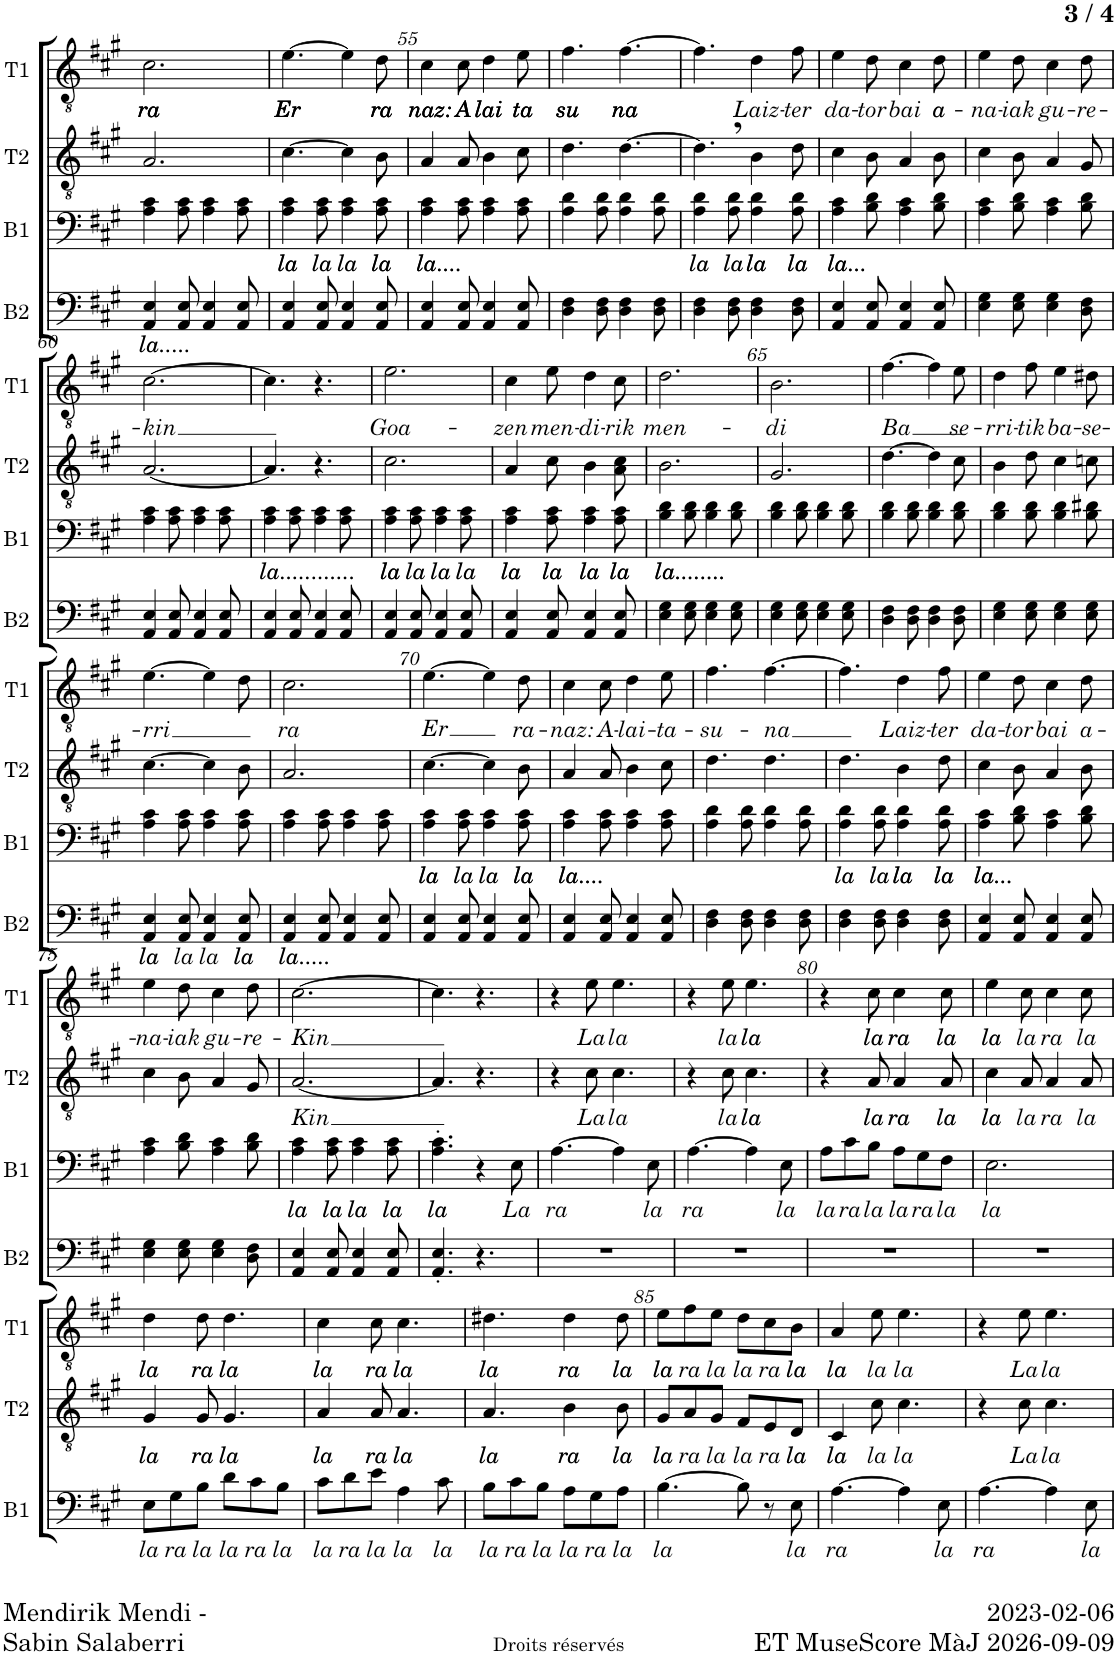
**kern	**text	**kern	**text	**kern	**text	**kern	**text
*part4	*part4	*part3	*part3	*part2	*part2	*part1	*part1
*staff4	*staff4	*staff3	*staff3	*staff2	*staff2	*staff1	*staff1
*I"Basse	*	*I"Baryton	*	*I"Ténor 2	*	*I"Ténor 1	*
*I'B2	*	*I'B1	*	*I'T2	*	*I'T1	*
!!LO:PB:g=z
*clefF4	*	*clefF4	*	*clefGv2	*	*clefGv2	*
*k[f#c#g#]	*	*k[f#c#g#]	*	*k[f#c#g#]	*	*k[f#c#g#]	*
*M6/8	*	*M6/8	*	*M6/8	*	*M6/8	*
=53	=53	=53	=53	=53	=53	=53	=53
!	!LO:LY:b	!	!	!	!	!	!LO:LY:b
4AA/ 4E/	la.....	4A\ 4c#\	.	2.A/	.	2.c#\	ra
8AA/ 8E/	.	8A\ 8c#\	.	.	.	.	.
4AA/ 4E/	.	4A\ 4c#\	.	.	.	.	.
8AA/ 8E/	.	8A\ 8c#\	.	.	.	.	.
=54	=54	=54	=54	=54	=54	=54	=54
!	!	!	!LO:LY:b	!	!	!	!LO:LY:b
4AA/ 4E/	.	4A\ 4c#\	la	[4.c#\	.	[4.e\	Er
!	!	!	!LO:LY:b	!	!	!	!
8AA/ 8E/	.	8A\ 8c#\	la	.	.	.	.
!	!	!	!LO:LY:b	!	!	!	!
4AA/ 4E/	.	4A\ 4c#\	la	4c#\]	.	4e\]	.
!	!	!	!LO:LY:b	!	!	!	!LO:LY:b
8AA/ 8E/	.	8A\ 8c#\	la	8B\	.	8d\	ra
=55	=55	=55	=55	=55	=55	=55	=55
!	!	!	!LO:LY:b	!	!	!	!LO:LY:b
4AA/ 4E/	.	4A\ 4c#\	la....	4A/	.	4c#\	naz:
!	!	!	!	!	!	!	!LO:LY:b
8AA/ 8E/	.	8A\ 8c#\	.	8A/	.	8c#\	A
!	!	!	!	!	!	!	!LO:LY:b
4AA/ 4E/	.	4A\ 4c#\	.	4B\	.	4d\	lai
!	!	!	!	!	!	!	!LO:LY:b
8AA/ 8E/	.	8A\ 8c#\	.	8c#\	.	8e\	ta
=56	=56	=56	=56	=56	=56	=56	=56
!	!	!	!	!	!	!	!LO:LY:b
4D\ 4F#\	.	4A\ 4d\	.	4.d\	.	4.f#\	su
8D\ 8F#\	.	8A\ 8d\	.	.	.	.	.
!	!	!	!	!	!	!	!LO:LY:b
4D\ 4F#\	.	4A\ 4d\	.	[4.d\	.	[4.f#\	na
8D\ 8F#\	.	8A\ 8d\	.	.	.	.	.
=57	=57	=57	=57	=57	=57	=57	=57
!	!	!	!LO:LY:b	!	!	!	!
4D\ 4F#\	.	4A\ 4d\	la	4.d,\]	.	4.f#\]	.
!	!	!	!LO:LY:b	!	!	!	!
8D\ 8F#\	.	8A\ 8d\	la	.	.	.	.
!	!	!	!LO:LY:b	!	!	!	!LO:LY:b
4D\ 4F#\	.	4A\ 4d\	la	4B\	.	4d\	Laiz-
!	!	!	!LO:LY:b	!	!	!	!LO:LY:b
8D\ 8F#\	.	8A\ 8d\	la	8d\	.	8f#\	-ter
=58	=58	=58	=58	=58	=58	=58	=58
!	!	!	!LO:LY:b	!	!	!	!LO:LY:b
4AA/ 4E/	.	4A\ 4c#\	la...	4c#\	.	4e\	da-
!	!	!	!	!	!	!	!LO:LY:b
8AA/ 8E/	.	8B\ 8d\	.	8B\	.	8d\	-tor
!	!	!	!	!	!	!	!LO:LY:b
4AA/ 4E/	.	4A\ 4c#\	.	4A/	.	4c#\	bai
!	!	!	!	!	!	!	!LO:LY:b
8AA/ 8E/	.	8B\ 8d\	.	8B\	.	8d\	a
=59	=59	=59	=59	=59	=59	=59	=59
!	!	!	!	!	!	!	!LO:LY:b
4E\ 4G#\	.	4A\ 4c#\	.	4c#\	.	4e\	-na-
!	!	!	!	!	!	!	!LO:LY:b
8E\ 8G#\	.	8B\ 8d\	.	8B\	.	8d\	-iak
!	!	!	!	!	!	!	!LO:LY:b
4E\ 4G#\	.	4A\ 4c#\	.	4A/	.	4c#\	gu-
!	!	!	!	!	!	!	!LO:LY:b
8D\ 8F#\	.	8B\ 8d\	.	8G#/	.	8d\	-re-
!!LO:LB:g=z
=60	=60	=60	=60	=60	=60	=60	=60
!	!	!	!	!	!	!	!LO:LY:b
4AA/ 4E/	.	4A\ 4c#\	.	[2.A/	.	[2.c#\	-kin
8AA/ 8E/	.	8A\ 8c#\	.	.	.	.	.
4AA/ 4E/	.	4A\ 4c#\	.	.	.	.	.
8AA/ 8E/	.	8A\ 8c#\	.	.	.	.	.
=61	=61	=61	=61	=61	=61	=61	=61
!	!	!	!LO:LY:b	!	!	!	!
4AA/ 4E/	.	4A\ 4c#\	la............	4.A/]	.	4.c#\]	.
8AA/ 8E/	.	8A\ 8c#\	.	.	.	.	.
4AA/ 4E/	.	4A\ 4c#\	.	4.r	.	4.r	.
8AA/ 8E/	.	8A\ 8c#\	.	.	.	.	.
=62	=62	=62	=62	=62	=62	=62	=62
!	!	!	!LO:LY:b	!	!	!	!LO:LY:b
4AA/ 4E/	.	4A\ 4c#\	la	2.c#\	.	2.e\	Goa-
!	!	!	!LO:LY:b	!	!	!	!
8AA/ 8E/	.	8A\ 8c#\	la	.	.	.	.
!	!	!	!LO:LY:b	!	!	!	!
4AA/ 4E/	.	4A\ 4c#\	la	.	.	.	.
!	!	!	!LO:LY:b	!	!	!	!
8AA/ 8E/	.	8A\ 8c#\	la	.	.	.	.
=63	=63	=63	=63	=63	=63	=63	=63
!	!	!	!LO:LY:b	!	!	!	!LO:LY:b
4AA/ 4E/	.	4A\ 4c#\	la	4A/	.	4c#\	-zen
!	!	!	!LO:LY:b	!	!	!	!LO:LY:b
8AA/ 8E/	.	8A\ 8c#\	la	8c#\	.	8e\	men-
!	!	!	!LO:LY:b	!	!	!	!LO:LY:b
4AA/ 4E/	.	4A\ 4c#\	la	4B\	.	4d\	-di-
!	!	!	!LO:LY:b	!	!	!	!LO:LY:b
8AA/ 8E/	.	8A\ 8c#\	la	8A\ 8c#\	.	8c#\	-rik
=64	=64	=64	=64	=64	=64	=64	=64
!	!	!	!LO:LY:b	!	!	!	!LO:LY:b
4E\ 4G#\	.	4B\ 4d\	la........	2.B\	.	2.d\	men-
8E\ 8G#\	.	8B\ 8d\	.	.	.	.	.
4E\ 4G#\	.	4B\ 4d\	.	.	.	.	.
8E\ 8G#\	.	8B\ 8d\	.	.	.	.	.
=65	=65	=65	=65	=65	=65	=65	=65
!	!	!	!	!	!	!	!LO:LY:b
4E\ 4G#\	.	4B\ 4d\	.	2.G#/	.	2.B\	-di
8E\ 8G#\	.	8B\ 8d\	.	.	.	.	.
4E\ 4G#\	.	4B\ 4d\	.	.	.	.	.
8E\ 8G#\	.	8B\ 8d\	.	.	.	.	.
=66	=66	=66	=66	=66	=66	=66	=66
!	!	!	!	!	!	!	!LO:LY:b
4D\ 4F#\	.	4B\ 4d\	.	[4.d\	.	[4.f#\	Ba
8D\ 8F#\	.	8B\ 8d\	.	.	.	.	.
4D\ 4F#\	.	4B\ 4d\	.	4d\]	.	4f#\]	.
!	!	!	!	!	!	!	!LO:LY:b
8D\ 8F#\	.	8B\ 8d\	.	8c#\	.	8e\	se-
=67	=67	=67	=67	=67	=67	=67	=67
!	!	!	!	!	!	!	!LO:LY:b
4E\ 4G#\	.	4B\ 4d\	.	4B\	.	4d\	-rri-
!	!	!	!	!	!	!	!LO:LY:b
8E\ 8G#\	.	8B\ 8d\	.	8d\	.	8f#\	-tik
!	!	!	!	!	!	!	!LO:LY:b
4E\ 4G#\	.	4B\ 4d\	.	4c#\	.	4e\	ba-
!	!	!	!	!	!	!	!LO:LY:b
8E\ 8G#\	.	8B\ 8d#X\	.	8cn\	.	8d#X\	-se-
!!LO:LB:g=z
=68	=68	=68	=68	=68	=68	=68	=68
!	!LO:LY:b	!	!	!	!	!	!LO:LY:b
4AA/ 4E/	la	4A\ 4c#\	.	[4.c#\	.	[4.e\	-rri
!	!LO:LY:b	!	!	!	!	!	!
8AA/ 8E/	la	8A\ 8c#\	.	.	.	.	.
!	!LO:LY:b	!	!	!	!	!	!
4AA/ 4E/	la	4A\ 4c#\	.	4c#\]	.	4e\]	.
!	!LO:LY:b	!	!	!	!	!	!
8AA/ 8E/	la	8A\ 8c#\	.	8B\	.	8d\	.
=69	=69	=69	=69	=69	=69	=69	=69
!	!LO:LY:b	!	!	!	!	!	!LO:LY:b
4AA/ 4E/	la.....	4A\ 4c#\	.	2.A/	.	2.c#\	ra
8AA/ 8E/	.	8A\ 8c#\	.	.	.	.	.
4AA/ 4E/	.	4A\ 4c#\	.	.	.	.	.
8AA/ 8E/	.	8A\ 8c#\	.	.	.	.	.
=70	=70	=70	=70	=70	=70	=70	=70
!	!	!	!LO:LY:b	!	!	!	!LO:LY:b
4AA/ 4E/	.	4A\ 4c#\	la	[4.c#\	.	[4.e\	Er
!	!	!	!LO:LY:b	!	!	!	!
8AA/ 8E/	.	8A\ 8c#\	la	.	.	.	.
!	!	!	!LO:LY:b	!	!	!	!
4AA/ 4E/	.	4A\ 4c#\	la	4c#\]	.	4e\]	.
!	!	!	!LO:LY:b	!	!	!	!LO:LY:b
8AA/ 8E/	.	8A\ 8c#\	la	8B\	.	8d\	ra-
=71	=71	=71	=71	=71	=71	=71	=71
!	!	!	!LO:LY:b	!	!	!	!LO:LY:b
4AA/ 4E/	.	4A\ 4c#\	la....	4A/	.	4c#\	-naz:
!	!	!	!	!	!	!	!LO:LY:b
8AA/ 8E/	.	8A\ 8c#\	.	8A/	.	8c#\	A-
!	!	!	!	!	!	!	!LO:LY:b
4AA/ 4E/	.	4A\ 4c#\	.	4B\	.	4d\	-lai-
!	!	!	!	!	!	!	!LO:LY:b
8AA/ 8E/	.	8A\ 8c#\	.	8c#\	.	8e\	-ta-
=72	=72	=72	=72	=72	=72	=72	=72
!	!	!	!	!	!	!	!LO:LY:b
4D\ 4F#\	.	4A\ 4d\	.	4.d\	.	4.f#\	-su-
8D\ 8F#\	.	8A\ 8d\	.	.	.	.	.
!	!	!	!	!	!	!	!LO:LY:b
4D\ 4F#\	.	4A\ 4d\	.	4.d\	.	[4.f#\	-na
8D\ 8F#\	.	8A\ 8d\	.	.	.	.	.
=73	=73	=73	=73	=73	=73	=73	=73
!	!	!	!LO:LY:b	!	!	!	!
4D\ 4F#\	.	4A\ 4d\	la	4.d\	.	4.f#\]	.
!	!	!	!LO:LY:b	!	!	!	!
8D\ 8F#\	.	8A\ 8d\	la	.	.	.	.
!	!	!	!LO:LY:b	!	!	!	!LO:LY:b
4D\ 4F#\	.	4A\ 4d\	la	4B\	.	4d\	Laiz-
!	!	!	!LO:LY:b	!	!	!	!LO:LY:b
8D\ 8F#\	.	8A\ 8d\	la	8d\	.	8f#\	-ter
=74	=74	=74	=74	=74	=74	=74	=74
!	!	!	!LO:LY:b	!	!	!	!LO:LY:b
4AA/ 4E/	.	4A\ 4c#\	la...	4c#\	.	4e\	da-
!	!	!	!	!	!	!	!LO:LY:b
8AA/ 8E/	.	8B\ 8d\	.	8B\	.	8d\	-tor
!	!	!	!	!	!	!	!LO:LY:b
4AA/ 4E/	.	4A\ 4c#\	.	4A/	.	4c#\	bai
!	!	!	!	!	!	!	!LO:LY:b
8AA/ 8E/	.	8B\ 8d\	.	8B\	.	8d\	a-
!!LO:LB:g=z
=75	=75	=75	=75	=75	=75	=75	=75
!	!	!	!	!	!	!	!LO:LY:b
4E\ 4G#\	.	4A\ 4c#\	.	4c#\	.	4e\	-na-
!	!	!	!	!	!	!	!LO:LY:b
8E\ 8G#\	.	8B\ 8d\	.	8B\	.	8d\	-iak
!	!	!	!	!	!	!	!LO:LY:b
4E\ 4G#\	.	4A\ 4c#\	.	4A/	.	4c#\	gu-
!	!	!	!	!	!	!	!LO:LY:b
8D\ 8F#\	.	8B\ 8d\	.	8G#/	.	8d\	-re-
=76	=76	=76	=76	=76	=76	=76	=76
!	!	!	!LO:LY:b	!	!LO:LY:b	!	!LO:LY:b
4AA/ 4E/	.	4A\ 4c#\	la	[2.A/	-Kin	[2.c#\	-Kin
!	!	!	!LO:LY:b	!	!	!	!
8AA/ 8E/	.	8A\ 8c#\	la	.	.	.	.
!	!	!	!LO:LY:b	!	!	!	!
4AA/ 4E/	.	4A\ 4c#\	la	.	.	.	.
!	!	!	!LO:LY:b	!	!	!	!
8AA/ 8E/	.	8A\ 8c#\	la	.	.	.	.
=77	=77	=77	=77	=77	=77	=77	=77
!	!	!	!LO:LY:b	!	!	!	!
4.AA/' 4.E/'	.	4.A\' 4.c#\'	la	4.A/]	.	4.c#\]	.
4.r	.	4r	.	4.r	.	4.r	.
!	!	!	!LO:LY:b	!	!	!	!
.	.	8E\	La	.	.	.	.
=78	=78	=78	=78	=78	=78	=78	=78
!	!	!	!LO:LY:b	!	!	!	!
2.r	.	[4.A\	ra	4r	.	4r	.
!	!	!	!	!	!LO:LY:b	!	!LO:LY:b
.	.	.	.	8c#\	La	8e\	La
!	!	!	!	!	!LO:LY:b	!	!LO:LY:b
.	.	4A\]	.	4.c#\	la	4.e\	la
!	!	!	!LO:LY:b	!	!	!	!
.	.	8E\	la	.	.	.	.
=79	=79	=79	=79	=79	=79	=79	=79
!	!	!	!LO:LY:b	!	!	!	!
2.r	.	[4.A\	ra	4r	.	4r	.
!	!	!	!	!	!LO:LY:b	!	!LO:LY:b
.	.	.	.	8c#\	la	8e\	la
!	!	!	!	!	!LO:LY:b	!	!LO:LY:b
.	.	4A\]	.	4.c#\	la	4.e\	la
!	!	!	!LO:LY:b	!	!	!	!
.	.	8E\	la	.	.	.	.
=80	=80	=80	=80	=80	=80	=80	=80
!	!	!	!LO:LY:b	!	!	!	!
2.r	.	8A\L	la	4r	.	4r	.
!	!	!	!LO:LY:b	!	!	!	!
.	.	8c#\	ra	.	.	.	.
!	!	!	!LO:LY:b	!	!LO:LY:b	!	!LO:LY:b
.	.	8B\J	la	8A/	la	8c#\	la
!	!	!	!LO:LY:b	!	!LO:LY:b	!	!LO:LY:b
.	.	8A\L	la	4A/	ra	4c#\	ra
!	!	!	!LO:LY:b	!	!	!	!
.	.	8G#\	ra	.	.	.	.
!	!	!	!LO:LY:b	!	!LO:LY:b	!	!LO:LY:b
.	.	8F#\J	la	8A/	la	8c#\	la
=81	=81	=81	=81	=81	=81	=81	=81
!	!	!	!LO:LY:b	!	!LO:LY:b	!	!LO:LY:b
2.r	.	2.E\	la	4c#\	la	4e\	la
!	!	!	!	!	!LO:LY:b	!	!LO:LY:b
.	.	.	.	8A/	la	8c#\	la
!	!	!	!	!	!LO:LY:b	!	!LO:LY:b
.	.	.	.	4A/	ra	4c#\	ra
!	!	!	!	!	!LO:LY:b	!	!LO:LY:b
.	.	.	.	8A/	la	8c#\	la
!!LO:LB:g=z
=82	=82	=82	=82	=82	=82	=82	=82
!	!	!	!LO:LY:b	!	!LO:LY:b	!	!LO:LY:b
2.r	.	8E\L	la	4G#/	la	4d\	la
!	!	!	!LO:LY:b	!	!	!	!
.	.	8G#\	ra	.	.	.	.
!	!	!	!LO:LY:b	!	!LO:LY:b	!	!LO:LY:b
.	.	8B\J	la	8G#/	ra	8d\	ra
!	!	!	!LO:LY:b	!	!LO:LY:b	!	!LO:LY:b
.	.	8d\L	la	4.G#/	la	4.d\	la
!	!	!	!LO:LY:b	!	!	!	!
.	.	8c#\	ra	.	.	.	.
!	!	!	!LO:LY:b	!	!	!	!
.	.	8B\J	la	.	.	.	.
=83	=83	=83	=83	=83	=83	=83	=83
!	!	!	!LO:LY:b	!	!LO:LY:b	!	!LO:LY:b
2.r	.	8c#\L	la	4A/	la	4c#\	la
!	!	!	!LO:LY:b	!	!	!	!
.	.	8d\	ra	.	.	.	.
!	!	!	!LO:LY:b	!	!LO:LY:b	!	!LO:LY:b
.	.	8e\J	la	8A/	ra	8c#\	ra
!	!	!	!LO:LY:b	!	!LO:LY:b	!	!LO:LY:b
.	.	4A\	la	4.A/	la	4.c#\	la
!	!	!	!LO:LY:b	!	!	!	!
.	.	8c#\	la	.	.	.	.
=84	=84	=84	=84	=84	=84	=84	=84
!	!	!	!LO:LY:b	!	!LO:LY:b	!	!LO:LY:b
2.r	.	8B\L	la	4.A/	la	4.d#X\	la
!	!	!	!LO:LY:b	!	!	!	!
.	.	8c#\	ra	.	.	.	.
!	!	!	!LO:LY:b	!	!	!	!
.	.	8B\J	la	.	.	.	.
!	!	!	!LO:LY:b	!	!LO:LY:b	!	!LO:LY:b
.	.	8A\L	la	4B\	ra	4d#\	ra
!	!	!	!LO:LY:b	!	!	!	!
.	.	8G#\	ra	.	.	.	.
!	!	!	!LO:LY:b	!	!LO:LY:b	!	!LO:LY:b
.	.	8A\J	la	8B\	la	8d#\	la
=85	=85	=85	=85	=85	=85	=85	=85
!	!	!	!LO:LY:b	!	!LO:LY:b	!	!LO:LY:b
2.r	.	[4.B\	la	8G#/L	la	8e\L	la
!	!	!	!	!	!LO:LY:b	!	!LO:LY:b
.	.	.	.	8A/	ra	8f#\	ra
!	!	!	!	!	!LO:LY:b	!	!LO:LY:b
.	.	.	.	8G#/J	la	8e\J	la
!	!	!	!	!	!LO:LY:b	!	!LO:LY:b
.	.	8B\]	.	8F#/L	la	8d\L	la
!	!	!	!	!	!LO:LY:b	!	!LO:LY:b
.	.	8r	.	8E/	ra	8c#\	ra
!	!	!	!LO:LY:b	!	!LO:LY:b	!	!LO:LY:b
.	.	8E\	la	8D/J	la	8B\J	la
=86	=86	=86	=86	=86	=86	=86	=86
!	!	!	!LO:LY:b	!	!LO:LY:b	!	!LO:LY:b
2.r	.	[4.A\	ra	4C#/	la	4A/	la
!	!	!	!	!	!LO:LY:b	!	!LO:LY:b
.	.	.	.	8c#\	la	8e\	la
!	!	!	!	!	!LO:LY:b	!	!LO:LY:b
.	.	4A\]	.	4.c#\	la	4.e\	la
!	!	!	!LO:LY:b	!	!	!	!
.	.	8E\	la	.	.	.	.
=87	=87	=87	=87	=87	=87	=87	=87
!	!	!	!LO:LY:b	!	!	!	!
2.r	.	[4.A\	ra	4r	.	4r	.
!	!	!	!	!	!LO:LY:b	!	!LO:LY:b
.	.	.	.	8c#\	La	8e\	La
!	!	!	!	!	!LO:LY:b	!	!LO:LY:b
.	.	4A\]	.	4.c#\	la	4.e\	la
!	!	!	!LO:LY:b	!	!	!	!
.	.	8E\	la	.	.	.	.
=	=	=	=	=	=	=	=
*-	*-	*-	*-	*-	*-	*-	*-
